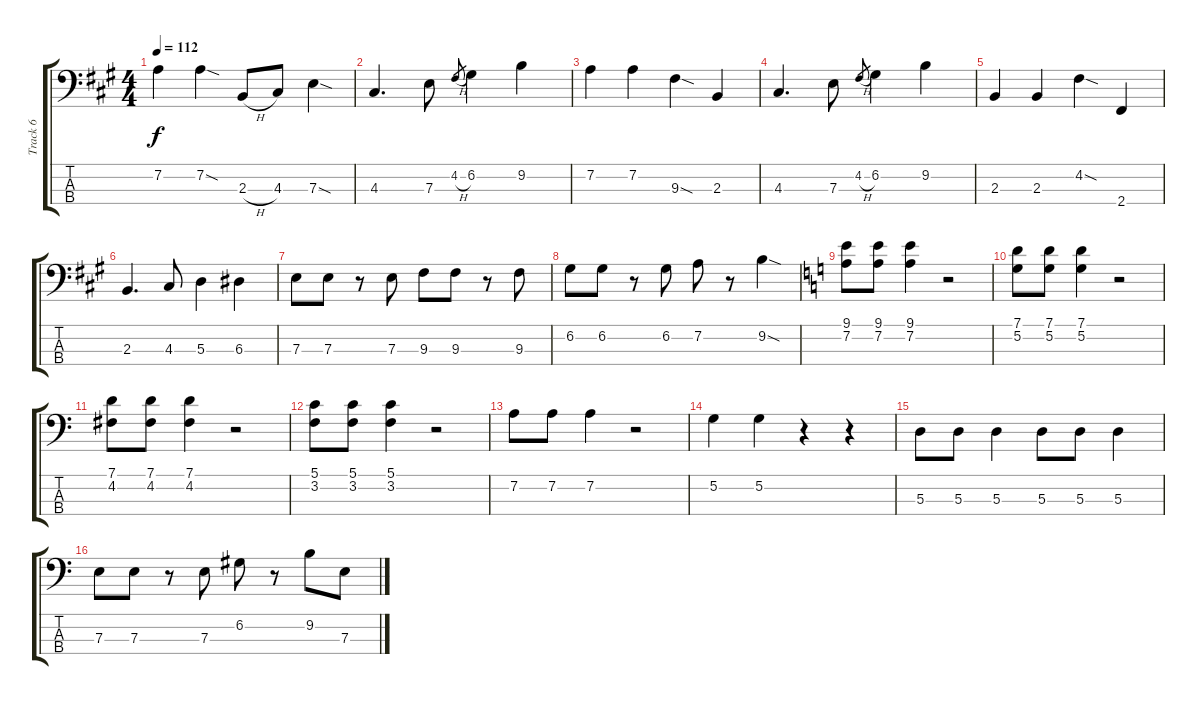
\track ("Track 6" "Track 6") {instrument electricbassfinger}
\staff {score tabs}
\tuning (G2 D2 A1 E1) {hide}
\ts (4 4)
\tempo 112
\clef f4
\ks a
7.2.4{dy f} 7.2{sod}.4 2.3{h}.8 4.3.8 7.3{sod}.4 |
4.3.4{d} 7.3.8 4.2{h}.8{gr} 6.2.4 9.2.4 |
7.2.4 7.2.4 9.3{sod}.4 2.3.4 |
4.3.4{d} 7.3.8 4.2{h}.8{gr} 6.2.4 9.2.4 |
2.3.4 2.3.4 4.2{sod}.4 2.4.4 |
2.3.4{d} 4.3.8 5.3.4 6.3.4 |
7.3.8 7.3.8 r.8 7.3.8 9.3.8 9.3.8 r.8 9.3.8 |
6.2.8 6.2.8 r.8 6.2.8 7.2.8 r.8 9.2{sod}.4 |
\ks c
(9.1 7.2).8 (9.1 7.2).8 (9.1 7.2).4 r.2 |
(7.1 5.2).8 (7.1 5.2).8 (7.1 5.2).4 r.2 |
(7.1 4.2).8 (7.1 4.2).8 (7.1 4.2).4 r.2 |
(5.1 3.2).8 (5.1 3.2).8 (5.1 3.2).4 r.2 |
7.2.8 7.2.8 7.2.4 r.2 |
5.2.4 5.2.4 r.4 r.4 |
5.3.8 5.3.8 5.3.4 5.3.8 5.3.8 5.3.4 |
7.3.8 7.3.8 r.8 7.3.8 6.2.8 r.8 9.2.8 7.3.8
